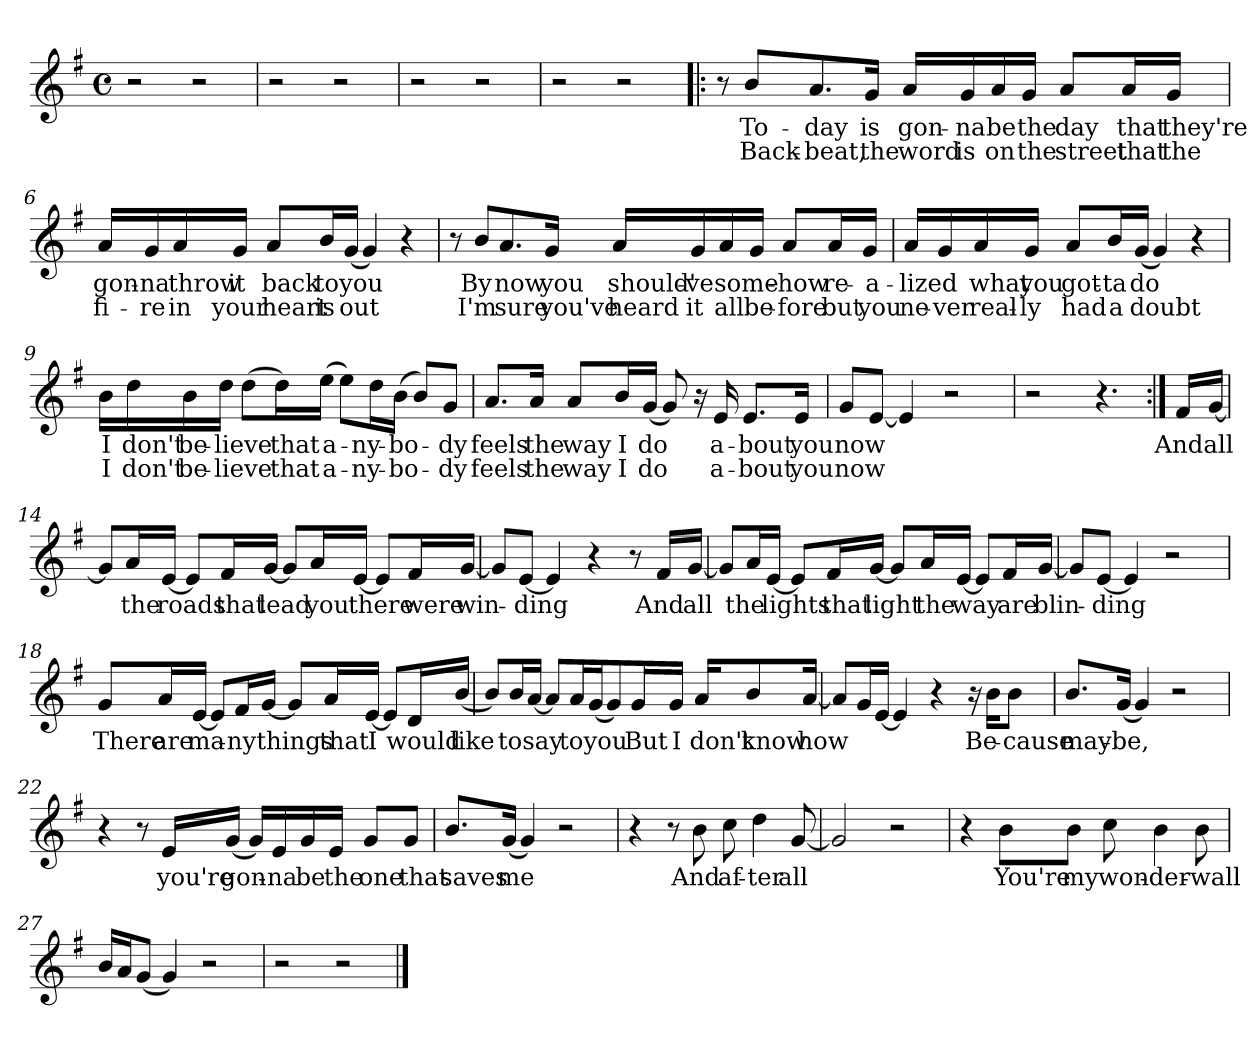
**kern	**text	**text
*part1	*part1	*part1
*staff1	*staff1	*staff1
*clefG2	*	*
*k[f#]	*	*
*G:	*	*
*M4/4	*	*
*met(c)	*	*
=1	=1	=1
2r	.	.
2r	.	.
=2	=2	=2
2r	.	.
2r	.	.
=3	=3	=3
2r	.	.
2r	.	.
=4	=4	=4
2r	.	.
2r	.	.
!!LO:LB:g=z
=5!|:	=5!|:	=5!|:
8r	.	.
8b/L	To-	Back-
8.a/	-day	-beat,
16g/Jk	is	the
16a/LL	gon-	word
16g/	-na	is
16a/	be	on
16g/JJ	the	the
8a/L	day	street
16a/L	that	that
16g/JJ	they're	the
=6	=6	=6
16a/LL	gon-	fi-
16g/	-na	-re
16a/	throw	in
16g/JJ	it	your
8a/L	back	heart
16b/L	to	is
(16g/JJ	you	out
4g/)	.	.
4r	.	.
!!LO:LB:g=z
=7	=7	=7
8r	.	.
8b/L	By	I'm
8.a/	now	sure
16g/Jk	you	you've
16a/LL	should'-	heard
16g/	-ve	it
16a/	some-	all
16g/JJ	.	be-
8a/L	-how	-fore
16a/L	re-	but
16g/JJ	-a-	you
=8	=8	=8
16a/LL	-lized	ne-
16g/	.	-ver
16a/	what	real-
16g/JJ	you	-ly
8a/L	got-	had
16b/L	-ta	a
(16g/JJ	do	doubt
4g/)	.	.
4r	.	.
!!LO:LB:g=z
=9	=9	=9
16b\LL	I	I
16dd\	don't	don't
16b\	be-	be-
16dd\JJ	-lieve	-lieve
(8dd\L	.	.
16dd\L)	that	that
(16ee\JJ	a-	a-
8ee\L)	.	.
16dd\L	-ny-	-ny-
(16b\JJ	-bo-	-bo-
8b/L)	.	.
8g/J	-dy	-dy
=10	=10	=10
8.a/L	feels	feels
16a/Jk	the	the
8a/L	way	way
16b/L	I	I
(16g/JJ	do	do
8g/)	.	.
16r	.	.
16e/	a-	a-
8.e/L	-bout	-bout
16e/Jk	you	you
=11	=11	=11
8g/L	now	now
[8e/J	.	.
4e/]	.	.
2r	.	.
=12	=12	=12
2r	.	.
4.r	.	.
!!LO:LB:g=z
=13:|!	=13:|!	=13:|!
16f#/LL	And	.
[16g/JJ	all	.
=14	=14	=14
8g/L]	.	.
16a/L	the	.
[16e/JJ	roads	.
8e/L]	.	.
16f#/L	that	.
[16g/JJ	lead	.
8g/L]	.	.
16a/L	you	.
[16e/JJ	there	.
8e/L]	.	.
16f#/L	were	.
[16g/JJ	win-	.
=15	=15	=15
8g/L]	.	.
[8e/J	-ding	.
4e/]	.	.
4r	.	.
8r	.	.
16f#/LL	And	.
[16g/JJ	all	.
!!LO:LB:g=z
=16	=16	=16
8g/L]	.	.
16a/L	the	.
[16e/JJ	lights	.
8e/L]	.	.
16f#/L	that	.
[16g/JJ	light	.
8g/L]	.	.
16a/L	the	.
[16e/JJ	way	.
8e/L]	.	.
16f#/L	are	.
[16g/JJ	blin-	.
=17	=17	=17
8g/L]	.	.
[8e/J	-ding	.
4e/]	.	.
2r	.	.
!!LO:LB:g=z
=18	=18	=18
8g/L	There	.
16a/L	are	.
[16e/JJ	ma-	.
8e/L]	.	.
16f#/L	-ny	.
[16g/JJ	things	.
8g/L]	.	.
16a/L	that	.
[16e/JJ	I	.
8e/L]	.	.
16d/L	would	.
(16b/JJ	like	.
=19	=19	=19
8b/L)	.	.
16b/L	to	.
[16a/JJ	say	.
8a/L]	.	.
16a/L	to	.
(16g/J	you	.
8g/)	.	.
16g/L	But	.
16g/JJ	I	.
16a/KL	don't	.
8b/	know	.
[16a/Jk	how	.
!!LO:LB:g=z
=20	=20	=20
8a/L]	.	.
16g/L	.	.
[16e/JJ	.	.
4e/]	.	.
4r	.	.
16r	.	.
16b\KL	Be-	.
8b\J	-cause	.
=21	=21	=21
8.b/L	may-	.
(16g/Jk	-be,	.
4g/)	.	.
2r	.	.
=22	=22	=22
4r	.	.
8r	.	.
16e/LL	you're	.
(16g/JJ	gon-	.
16g/LL)	.	.
16e/	-na	.
16g/	be	.
16e/JJ	the	.
8g/L	one	.
8g/J	that	.
!!LO:PB:g=z
=23	=23	=23
8.b/L	saves	.
(16g/Jk	me	.
4g/)	.	.
2r	.	.
=24	=24	=24
4r	.	.
8r	.	.
8b\	And	.
8cc\	af-	.
4dd\	-ter	.
[8g/	all	.
=25	=25	=25
2g/]	.	.
2r	.	.
=26	=26	=26
4r	.	.
8b\L	You're	.
8b\J	my	.
8cc\	won-	.
4b\	-der-	.
8b\	-wall	.
=27	=27	=27
16b/LL	.	.
16a/J	.	.
(8g/J	.	.
4g/)	.	.
2r	.	.
=28	=28	=28
2r	.	.
2r	.	.
==	==	==
*-	*-	*-
